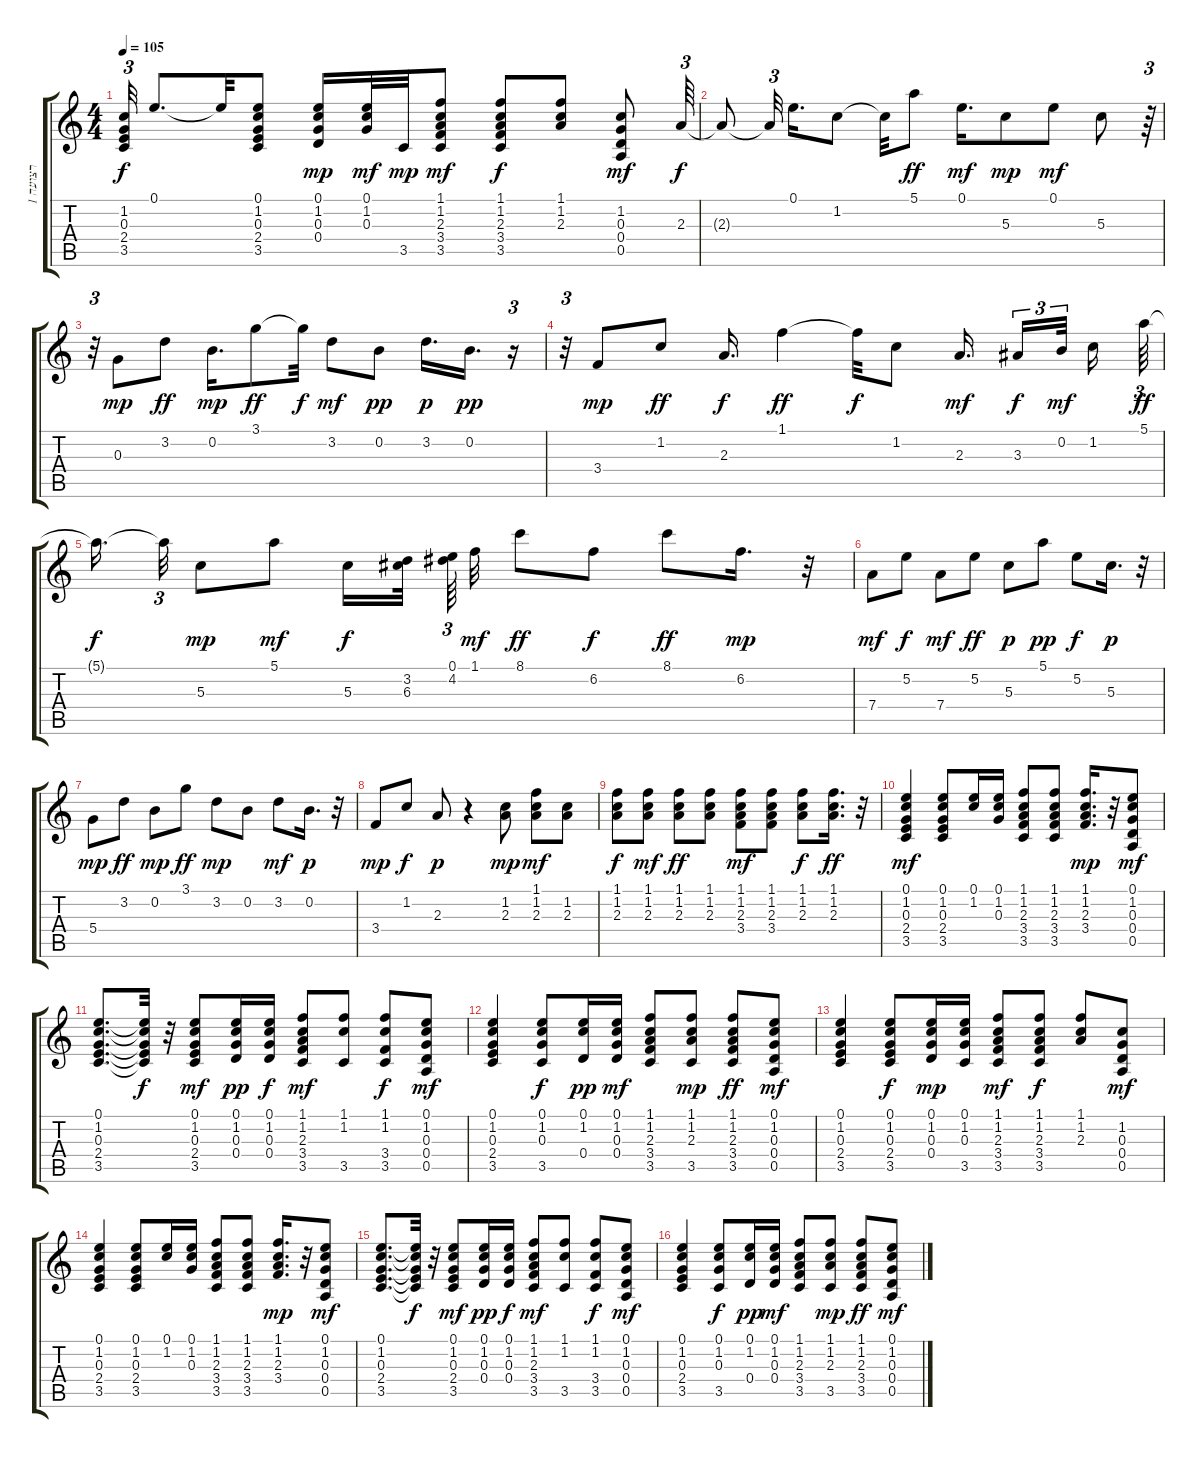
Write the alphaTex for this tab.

\track ("רצועה 1" "רצועה 1") {instrument acousticguitarsteel}
\staff {score tabs}
\tuning (E4 B3 G3 D3 A2 E2) {hide}
\ts (4 4)
\tempo 105
\clef g2
\ks c
(1.2{t} 0.3{t} 2.4{t} 3.5{t}).32{tu (3 2) dy f} 0.1.8{d} 0.1{t}.32 (0.1 1.2 0.3 2.4 3.5).8 (0.1 1.2 0.3 0.4).16{dy mp} (0.1 1.2 0.3).32{dy mf} 3.5.32{dy mp} (1.1 1.2 2.3 3.4 3.5).8{dy mf} (1.1 1.2 2.3 3.4 3.5).8{dy f} (1.1 1.2 2.3).8 (1.2 0.3 0.4 0.5).8{dy mf} 2.3.64{tu (3 2) dy f} |
2.3{t}.8 2.3{t}.32{tu (3 2) beam splitsecondary} 0.1.16{d} 1.2.8 1.2{t}.32 5.1.8{dy ff} 0.1.16{d dy mf} 5.3.8{dy mp} 0.1.8{dy mf} 5.3.8 r.64{tu (3 2)} |
r.32{tu (3 2)} 0.3.8{dy mp} 3.2.8{dy ff} 0.2.16{d dy mp} 3.1.8{dy ff} 3.1{t}.32{dy f} 3.2.8{dy mf} 0.2.8{dy pp} 3.2.16{d dy p} 0.2.16{d dy pp} r.16{tu (3 2)} |
r.32{tu (3 2)} 3.4.8{dy mp} 1.2.8{dy ff} 2.3.16{d dy f} 1.1.4{dy ff} 1.1{t}.32{dy f} 1.2.8 2.3.16{d dy mf beam splitsecondary} 3.3.16{tu (3 2) dy f} 0.2.32{tu (3 2) dy mf beam splitsecondary} 1.2.16 5.1.64{tu (3 2) dy ff} |
5.1{t}.16{d dy f beam splitsecondary} 5.1{t}.32{tu (3 2)} 5.3.8{dy mp} 5.1.8{dy mf} 5.3.16{dy f} (3.2 6.3).32{beam splitsecondary} (0.1 4.2).64{tu (3 2)} 1.1.32{dy mf} 8.1.8{dy ff} 6.2.8{dy f} 8.1.8{dy ff} 6.2.16{d dy mp} r.32 |
7.4.8{dy mf} 5.2.8{dy f} 7.4.8{dy mf} 5.2.8{dy ff} 5.3.8{dy p} 5.1.8{dy pp} 5.2.8{dy f} 5.3.16{d dy p} r.32 |
5.4.8{dy mp} 3.2.8{dy ff} 0.2.8{dy mp} 3.1.8{dy ff} 3.2.8{dy mp} 0.2.8 3.2.8{dy mf} 0.2.16{d dy p} r.32 |
3.4.8{dy mp} 1.2.8{dy f} 2.3.8{dy p} r.4 (1.2 2.3).8{dy mp} (1.1 1.2 2.3).8{dy mf} (1.2 2.3).8 |
(1.1 1.2 2.3).8{dy f} (1.1 1.2 2.3).8{dy mf} (1.1 1.2 2.3).8{dy ff} (1.1 1.2 2.3).8 (1.1 1.2 2.3 3.4).8{dy mf} (1.1 1.2 2.3 3.4).8 (1.1 1.2 2.3).8{dy f} (1.1 1.2 2.3).16{d dy ff} r.32 |
(0.1 1.2 0.3 2.4 3.5).4{dy mf} (0.1 1.2 0.3 2.4 3.5).8 (0.1 1.2).16 (0.1 1.2 0.3).16 (1.1 1.2 2.3 3.4 3.5).8 (1.1 1.2 2.3 3.4 3.5).8 (1.1 1.2 2.3 3.4).16{d dy mp} r.32 (0.1 1.2 0.3 0.4 0.5).8{dy mf} |
(0.1 1.2 0.3 2.4 3.5).8{d} (0.1{t} 1.2{t} 0.3{t} 2.4{t} 3.5{t}).32{dy f} r.32 (0.1 1.2 0.3 2.4 3.5).8{dy mf} (0.1 1.2 0.3 0.4).16{dy pp} (0.1 1.2 0.3 0.4).16{dy f} (1.1 1.2 2.3 3.4 3.5).8{dy mf} (1.1 1.2 3.5).8 (1.1 1.2 3.4 3.5).8{dy f} (0.1 1.2 0.3 0.4 0.5).8{dy mf} |
(0.1 1.2 0.3 2.4 3.5).4 (0.1 1.2 0.3 3.5).8{dy f} (0.1 1.2 0.4).16{dy pp} (0.1 1.2 0.3 0.4).16{dy mf} (1.1 1.2 2.3 3.4 3.5).8 (1.1 1.2 2.3 3.5).8{dy mp} (1.1 1.2 2.3 3.4 3.5).8{dy ff} (0.1 1.2 0.3 0.4 0.5).8{dy mf} |
(0.1 1.2 0.3 2.4 3.5).4 (0.1 1.2 0.3 2.4 3.5).8{dy f} (0.1 1.2 0.3 0.4).16{dy mp} (0.1 1.2 0.3 3.5).16 (1.1 1.2 2.3 3.4 3.5).8{dy mf} (1.1 1.2 2.3 3.4 3.5).8{dy f} (1.1 1.2 2.3).8 (1.2 0.3 0.4 0.5).8{dy mf} |
(0.1 1.2 0.3 2.4 3.5).4 (0.1 1.2 0.3 2.4 3.5).8 (0.1 1.2).16 (0.1 1.2 0.3).16 (1.1 1.2 2.3 3.4 3.5).8 (1.1 1.2 2.3 3.4 3.5).8 (1.1 1.2 2.3 3.4).16{d dy mp} r.32 (0.1 1.2 0.3 0.4 0.5).8{dy mf} |
(0.1 1.2 0.3 2.4 3.5).8{d} (0.1{t} 1.2{t} 0.3{t} 2.4{t} 3.5{t}).32{dy f} r.32 (0.1 1.2 0.3 2.4 3.5).8{dy mf} (0.1 1.2 0.3 0.4).16{dy pp} (0.1 1.2 0.3 0.4).16{dy f} (1.1 1.2 2.3 3.4 3.5).8{dy mf} (1.1 1.2 3.5).8 (1.1 1.2 3.4 3.5).8{dy f} (0.1 1.2 0.3 0.4 0.5).8{dy mf} |
(0.1 1.2 0.3 2.4 3.5).4 (0.1 1.2 0.3 3.5).8{dy f} (0.1 1.2 0.4).16{dy pp} (0.1 1.2 0.3 0.4).16{dy mf} (1.1 1.2 2.3 3.4 3.5).8 (1.1 1.2 2.3 3.5).8{dy mp} (1.1 1.2 2.3 3.4 3.5).8{dy ff} (0.1 1.2 0.3 0.4 0.5).8{dy mf}
